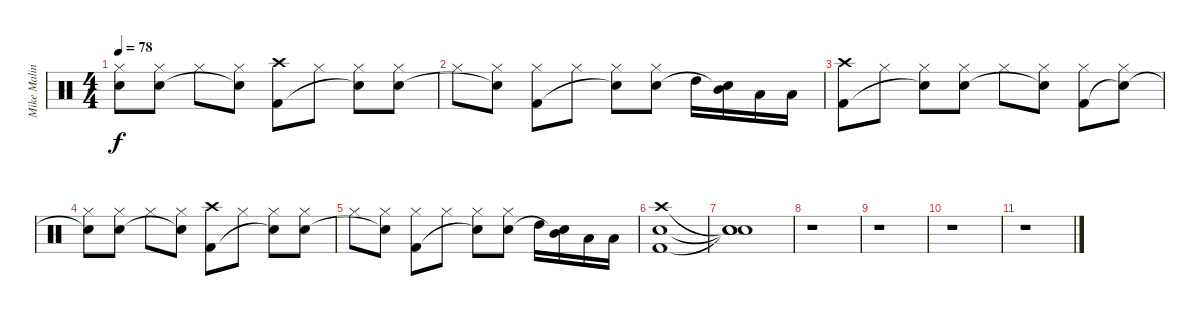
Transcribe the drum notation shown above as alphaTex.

\track ("Mike Malinin (Drums)" "Mike Malin") {instrument percussion}
\staff {score}
\articulation defaults
\ts (4 4)
\tempo 78
\clef neutral
\ks c
("Hi-Hat (closed)" "Snare (hit)"{t}).8{dy f} ("Hi-Hat (closed)" "Electric Snare (hit)").8 "Hi-Hat (closed)".8 ("Hi-Hat (closed)" "Snare (hit)"{t}).8 ("Crash high (hit)" "Kick (hit) 2").8 "Hi-Hat (closed)".8 ("Hi-Hat (closed)" "Snare (hit)"{t}).8 ("Hi-Hat (closed)" "Electric Snare (hit)").8 |
"Hi-Hat (closed)".8 ("Hi-Hat (closed)" "Snare (hit)"{t}).8 ("Hi-Hat (closed)" "Kick (hit) 2").8 "Hi-Hat (closed)".8 ("Hi-Hat (closed)" "Snare (hit)"{t}).8 ("Hi-Hat (closed)" "Electric Snare (hit)").8 "High Tom (hit)".16 ("Mid Tom (hit)" "Snare (hit)"{t}).16 "Low Tom (hit)".16 "Low Tom (hit)".16 |
("Crash high (hit)" "Kick (hit) 2").8 "Hi-Hat (closed)".8 ("Hi-Hat (closed)" "Snare (hit)"{t}).8 ("Hi-Hat (closed)" "Electric Snare (hit)").8 "Hi-Hat (closed)".8 ("Hi-Hat (closed)" "Snare (hit)"{t}).8 ("Hi-Hat (closed)" "Kick (hit) 2").8 ("Hi-Hat (closed)" "Snare (hit)"{t}).8 |
("Hi-Hat (closed)" "Snare (hit)"{t}).8 ("Hi-Hat (closed)" "Electric Snare (hit)").8 "Hi-Hat (closed)".8 ("Hi-Hat (closed)" "Snare (hit)"{t}).8 ("Crash high (hit)" "Kick (hit) 2").8 "Hi-Hat (closed)".8 ("Hi-Hat (closed)" "Snare (hit)"{t}).8 ("Hi-Hat (closed)" "Electric Snare (hit)").8 |
"Hi-Hat (closed)".8 ("Hi-Hat (closed)" "Snare (hit)"{t}).8 ("Hi-Hat (closed)" "Kick (hit) 2").8 "Hi-Hat (closed)".8 ("Hi-Hat (closed)" "Snare (hit)"{t}).8 ("Hi-Hat (closed)" "Electric Snare (hit)").8 "High Tom (hit)".16 ("Mid Tom (hit)" "Snare (hit)"{t}).16 "Low Tom (hit)".16 "Low Tom (hit)".16 |
("Crash high (hit)" "Electric Snare (hit)" "Kick (hit) 2").1 |
("Snare (hit)"{t} "Snare (hit)"{t} "Snare (hit)"{t}).1 |
r.1 |
r.1 |
r.1 |
r.1
